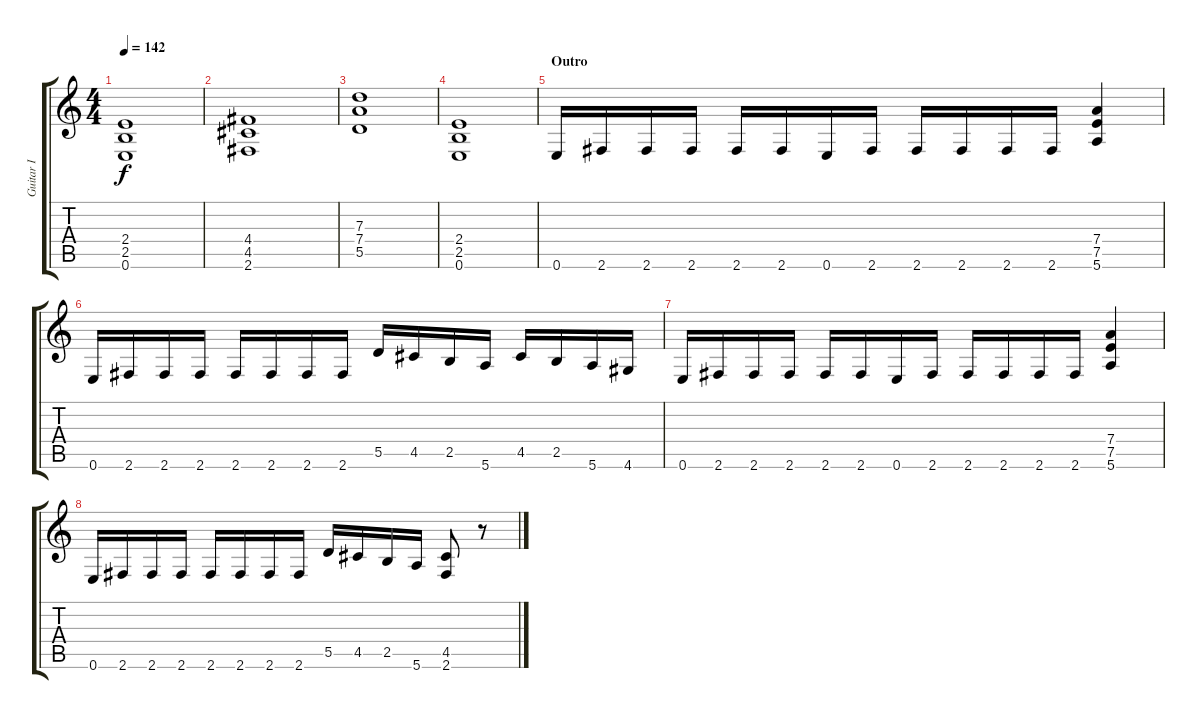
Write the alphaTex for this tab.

\track ("Guitar I" "Guitar I") {instrument distortionguitar}
\staff {score tabs}
\tuning (E4 B3 G3 D3 A2 E2) {hide}
\ts (4 4)
\tempo 142
\clef g2
\ks c
(2.4 2.5 0.6).1{dy f} |
(4.4 4.5 2.6).1 |
(7.3 7.4 5.5).1 |
(2.4 2.5 0.6).1 |
\section ("" "Outro")
0.6.16 2.6.16 2.6.16 2.6.16 2.6.16 2.6.16 0.6.16 2.6.16 2.6.16 2.6.16 2.6.16 2.6.16 (7.4 7.5 5.6).4 |
0.6.16 2.6.16 2.6.16 2.6.16 2.6.16 2.6.16 2.6.16 2.6.16 5.5.16 4.5.16 2.5.16 5.6.16 4.5.16 2.5.16 5.6.16 4.6.16 |
0.6.16 2.6.16 2.6.16 2.6.16 2.6.16 2.6.16 0.6.16 2.6.16 2.6.16 2.6.16 2.6.16 2.6.16 (7.4 7.5 5.6).4 |
0.6.16 2.6.16 2.6.16 2.6.16 2.6.16 2.6.16 2.6.16 2.6.16 5.5.16 4.5.16 2.5.16 5.6.16 (4.5 2.6).8 r.8
